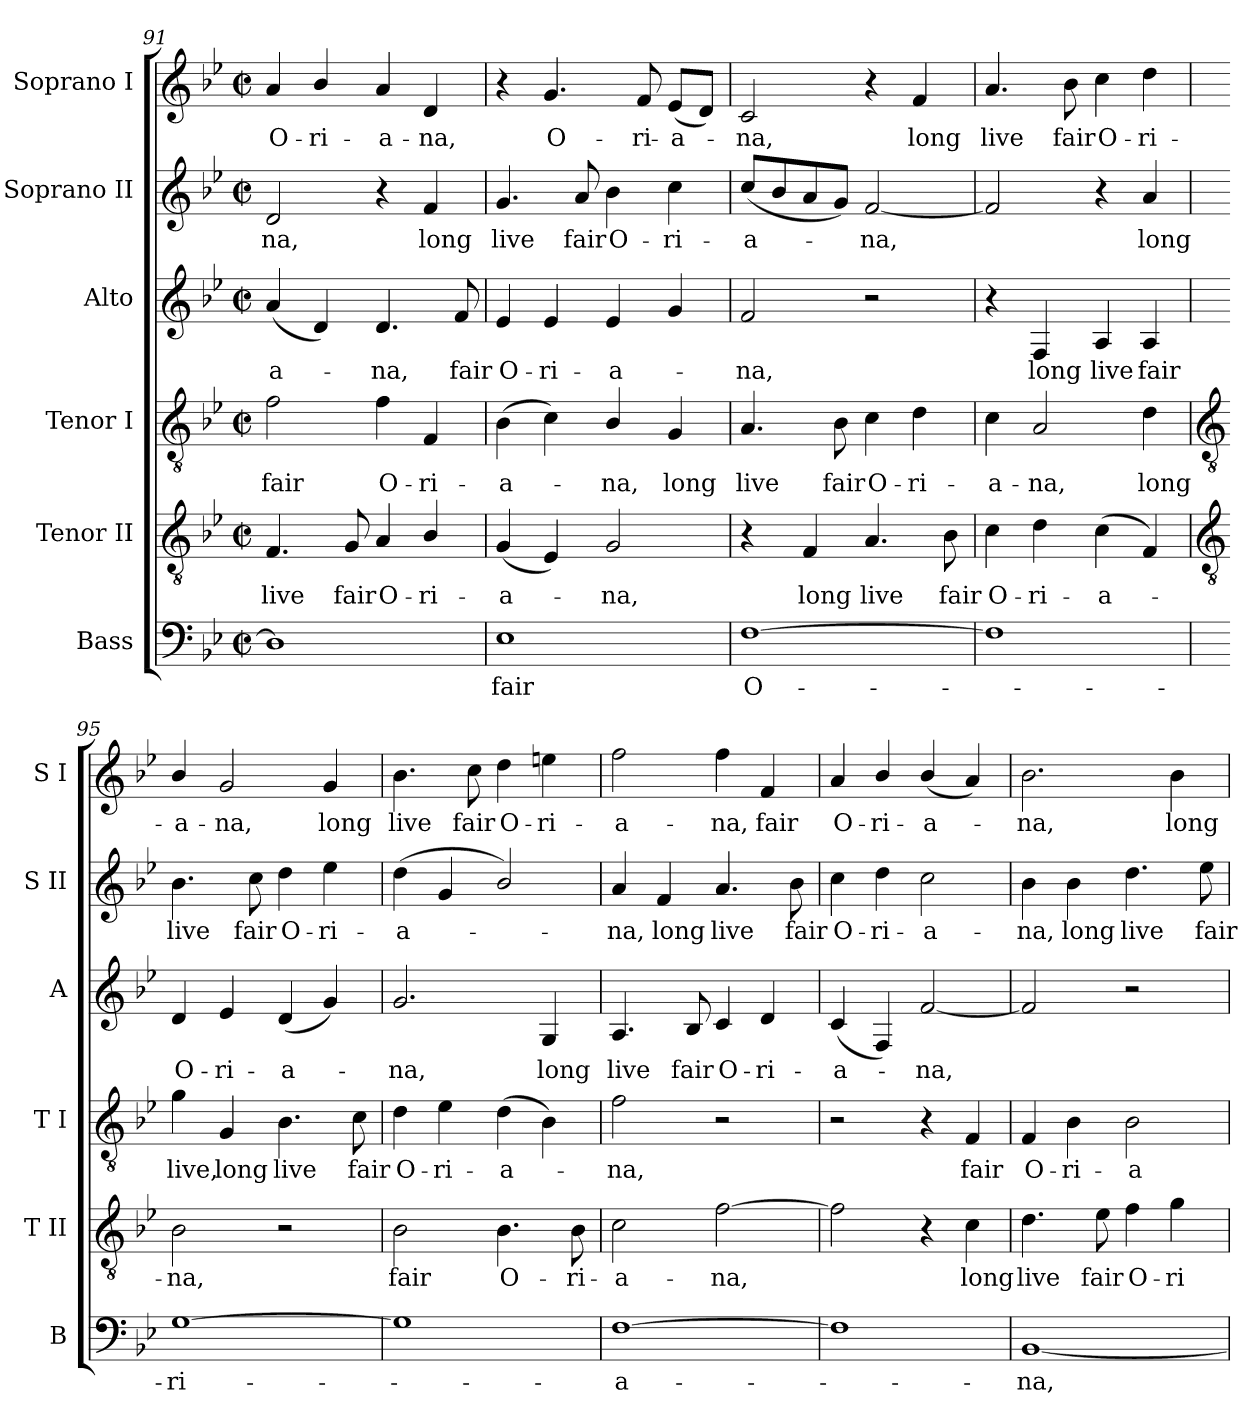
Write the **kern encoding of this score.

**kern	**text	**kern	**text	**kern	**text	**kern	**text	**kern	**text	**kern	**text
*part6	*part6	*part5	*part5	*part4	*part4	*part3	*part3	*part2	*part2	*part1	*part1
*staff6	*staff6	*staff5	*staff5	*staff4	*staff4	*staff3	*staff3	*staff2	*staff2	*staff1	*staff1
*I"Bass	*	*I"Tenor II	*	*I"Tenor I	*	*I"Alto	*	*I"Soprano II	*	*I"Soprano I	*
*I'B	*	*I'T II	*	*I'T I	*	*I'A	*	*I'S II	*	*I'S I	*
*clefF4	*	*clefGv2	*	*clefGv2	*	*clefG2	*	*clefG2	*	*clefG2	*
*k[b-e-]	*	*k[b-e-]	*	*k[b-e-]	*	*k[b-e-]	*	*k[b-e-]	*	*k[b-e-]	*
*B-:	*	*B-:	*	*B-:	*	*B-:	*	*B-:	*	*B-:	*
*M2/2	*	*M2/2	*	*M2/2	*	*M2/2	*	*M2/2	*	*M2/2	*
*met(c|)	*	*met(c|)	*	*met(c|)	*	*met(c|)	*	*met(c|)	*	*met(c|)	*
=91	=91	=91	=91	=91	=91	=91	=91	=91	=91	=91	=91
!	!	!	!LO:LY:b	!	!LO:LY:b	!	!LO:LY:b	!	!LO:LY:b	!	!LO:LY:b
1D]	.	4.F	live	2f	fair	(<4a	-a-	2d	na,	4a	O-
!	!	!	!	!	!	!	!	!	!	!	!LO:LY:b
.	.	.	.	.	.	4d)	.	.	.	4b-/	-ri-
!	!	!	!LO:LY:b	!	!	!	!	!	!	!	!
.	.	8G	fair	.	.	.	.	.	.	.	.
!	!	!	!LO:LY:b	!	!LO:LY:b	!	!LO:LY:b	!	!	!	!LO:LY:b
.	.	4A	O-	4f	O-	4.d	na,	4r	.	4a	-a-
!	!	!	!LO:LY:b	!	!LO:LY:b	!	!	!	!LO:LY:b	!	!LO:LY:b
.	.	4B-/	-ri-	4F	-ri-	.	.	4f	long	4d	-na,
!	!	!	!	!	!	!	!LO:LY:b	!	!	!	!
.	.	.	.	.	.	8f	fair	.	.	.	.
=92	=92	=92	=92	=92	=92	=92	=92	=92	=92	=92	=92
!	!LO:LY:b	!	!LO:LY:b	!	!LO:LY:b	!	!LO:LY:b	!	!LO:LY:b	!	!
1E-	fair	(<4G	-a-	(>4B-	-a-	4e-	O-	4.g	live	4r	.
!	!	!	!	!	!	!	!LO:LY:b	!	!	!	!LO:LY:b
.	.	4E-)	.	4c)	.	4e-	-ri-	.	.	4.g	O-
!	!	!	!	!	!	!	!	!	!LO:LY:b	!	!
.	.	.	.	.	.	.	.	8a	fair	.	.
!	!	!	!LO:LY:b	!	!LO:LY:b	!	!LO:LY:b	!	!LO:LY:b	!	!
.	.	2G	na,	4B-/	na,	4e-	-a-	4b-	O-	.	.
!	!	!	!	!	!	!	!	!	!	!	!LO:LY:b
.	.	.	.	.	.	.	.	.	.	8f	-ri-
!	!	!	!	!	!LO:LY:b	!	!	!	!LO:LY:b	!	!LO:LY:b
.	.	.	.	4G	long	4g	.	4cc	-ri-	(<8e-L	-a-
.	.	.	.	.	.	.	.	.	.	8dJ)	.
=93	=93	=93	=93	=93	=93	=93	=93	=93	=93	=93	=93
!	!LO:LY:b	!	!	!	!LO:LY:b	!	!LO:LY:b	!	!LO:LY:b	!	!LO:LY:b
[1F	O-	4r	.	4.A	live	2f	-na,	(<8ccL	-a-	2c	na,
.	.	.	.	.	.	.	.	8b-	.	.	.
!	!	!	!LO:LY:b	!	!	!	!	!	!	!	!
.	.	4F	long	.	.	.	.	8a	.	.	.
!	!	!	!	!	!LO:LY:b	!	!	!	!	!	!
.	.	.	.	8B-	fair	.	.	8gJ)	.	.	.
!	!	!	!LO:LY:b	!	!LO:LY:b	!	!	!	!LO:LY:b	!	!
.	.	4.A	live	4c	O-	2r	.	[2f	na,	4r	.
!	!	!	!	!	!LO:LY:b	!	!	!	!	!	!LO:LY:b
.	.	.	.	4d	-ri-	.	.	.	.	4f	long
!	!	!	!LO:LY:b	!	!	!	!	!	!	!	!
.	.	8B-	fair	.	.	.	.	.	.	.	.
=94	=94	=94	=94	=94	=94	=94	=94	=94	=94	=94	=94
!	!	!	!LO:LY:b	!	!LO:LY:b	!	!	!	!	!	!LO:LY:b
1F]	.	4c	O-	4c	-a-	4r	.	2f]	.	4.a	live
!	!	!	!LO:LY:b	!	!LO:LY:b	!	!LO:LY:b	!	!	!	!
.	.	4d	-ri-	2A	-na,	4F	long	.	.	.	.
!	!	!	!	!	!	!	!	!	!	!	!LO:LY:b
.	.	.	.	.	.	.	.	.	.	8b-	fair
!	!	!	!LO:LY:b	!	!	!	!LO:LY:b	!	!	!	!LO:LY:b
.	.	(<4c	-a-	.	.	4A	live	4r	.	4cc	O-
!	!	!	!	!	!LO:LY:b	!	!LO:LY:b	!	!LO:LY:b	!	!LO:LY:b
.	.	4F)	.	4d	long	4A	fair	4a	long	4dd	-ri-
!!LO:LB:g=z
=95	=95	=95	=95	=95	=95	=95	=95	=95	=95	=95	=95
*	*	*clefGv2	*	*clefGv2	*	*	*	*	*	*	*
!	!LO:LY:b	!	!LO:LY:b	!	!LO:LY:b	!	!LO:LY:b	!	!LO:LY:b	!	!LO:LY:b
[1G	ri-	2B-	na,	4g	live,	4d	O-	4.b-	live	4b-/	-a-
!	!	!	!	!	!LO:LY:b	!	!LO:LY:b	!	!	!	!LO:LY:b
.	.	.	.	4G	long	4e-	-ri-	.	.	2g	-na,
!	!	!	!	!	!	!	!	!	!LO:LY:b	!	!
.	.	.	.	.	.	.	.	8cc	fair	.	.
!	!	!	!	!	!LO:LY:b	!	!LO:LY:b	!	!LO:LY:b	!	!
.	.	2r	.	4.B-	live	(4d	-a-	4dd	O-	.	.
!	!	!	!	!	!	!	!	!	!LO:LY:b	!	!LO:LY:b
.	.	.	.	.	.	4g)	.	4ee-	-ri-	4g	long
!	!	!	!	!	!LO:LY:b	!	!	!	!	!	!
.	.	.	.	8c	fair	.	.	.	.	.	.
=96	=96	=96	=96	=96	=96	=96	=96	=96	=96	=96	=96
!	!	!	!LO:LY:b	!	!LO:LY:b	!	!LO:LY:b	!	!LO:LY:b	!	!LO:LY:b
1G]	.	2B-	fair	4d	O-	2.g	na,	(>4dd	-a-	4.b-	live
!	!	!	!	!	!LO:LY:b	!	!	!	!	!	!
.	.	.	.	4e-	-ri-	.	.	4g	.	.	.
!	!	!	!	!	!	!	!	!	!	!	!LO:LY:b
.	.	.	.	.	.	.	.	.	.	8cc	fair
!	!	!	!LO:LY:b	!	!LO:LY:b	!	!	!	!	!	!LO:LY:b
.	.	4.B-	O-	(>4d	-a-	.	.	2b-/)	.	4dd	O-
!	!	!	!	!	!	!	!LO:LY:b	!	!	!	!LO:LY:b
.	.	.	.	4B-)	.	4G	long	.	.	4een	-ri-
!	!	!	!LO:LY:b	!	!	!	!	!	!	!	!
.	.	8B-	-ri-	.	.	.	.	.	.	.	.
=97	=97	=97	=97	=97	=97	=97	=97	=97	=97	=97	=97
!	!LO:LY:b	!	!LO:LY:b	!	!LO:LY:b	!	!LO:LY:b	!	!LO:LY:b	!	!LO:LY:b
[1F	a-	2c	-a-	2f	na,	4.A	live	4a	na,	2ff	-a-
!	!	!	!	!	!	!	!	!	!LO:LY:b	!	!
.	.	.	.	.	.	.	.	4f	long	.	.
!	!	!	!	!	!	!	!LO:LY:b	!	!	!	!
.	.	.	.	.	.	8B-	fair	.	.	.	.
!	!	!	!LO:LY:b	!	!	!	!LO:LY:b	!	!LO:LY:b	!	!LO:LY:b
.	.	[2f	-na,	2r	.	4c	O-	4.a	live	4ff	-na,
!	!	!	!	!	!	!	!LO:LY:b	!	!	!	!LO:LY:b
.	.	.	.	.	.	4d	-ri-	.	.	4f	fair
!	!	!	!	!	!	!	!	!	!LO:LY:b	!	!
.	.	.	.	.	.	.	.	8b-	fair	.	.
=98	=98	=98	=98	=98	=98	=98	=98	=98	=98	=98	=98
!	!	!	!	!	!	!	!LO:LY:b	!	!LO:LY:b	!	!LO:LY:b
1F]	.	2f]	.	2r	.	(4c	-a-	4cc	O-	4a	O-
!	!	!	!	!	!	!	!	!	!LO:LY:b	!	!LO:LY:b
.	.	.	.	.	.	4F)	.	4dd	-ri-	4b-/	-ri-
!	!	!	!	!	!	!	!LO:LY:b	!	!LO:LY:b	!	!LO:LY:b
.	.	4r	.	4r	.	[2f	na,	2cc	-a-	(<4b-/	-a-
!	!	!	!LO:LY:b	!	!LO:LY:b	!	!	!	!	!	!
.	.	4c	long	4F	fair	.	.	.	.	4a)	.
=99	=99	=99	=99	=99	=99	=99	=99	=99	=99	=99	=99
!	!LO:LY:b	!	!LO:LY:b	!	!LO:LY:b	!	!	!	!LO:LY:b	!	!LO:LY:b
[1BB-	na,	4.d	live	4F	O-	2f]	.	4b-	-na,	2.b-	na,
!	!	!	!	!	!LO:LY:b	!	!	!	!LO:LY:b	!	!
.	.	.	.	4B-	-ri-	.	.	4b-	long	.	.
!	!	!	!LO:LY:b	!	!	!	!	!	!	!	!
.	.	8e-	fair	.	.	.	.	.	.	.	.
!	!	!	!LO:LY:b	!	!LO:LY:b	!	!	!	!LO:LY:b	!	!
.	.	4f	O-	2B-	-a-	2r	.	4.dd	live	.	.
!	!	!	!LO:LY:b	!	!	!	!	!	!	!	!LO:LY:b
.	.	4g	-ri-	.	.	.	.	.	.	4b-	long
!	!	!	!	!	!	!	!	!	!LO:LY:b	!	!
.	.	.	.	.	.	.	.	8ee-	fair	.	.
=	=	=	=	=	=	=	=	=	=	=	=
*-	*-	*-	*-	*-	*-	*-	*-	*-	*-	*-	*-
